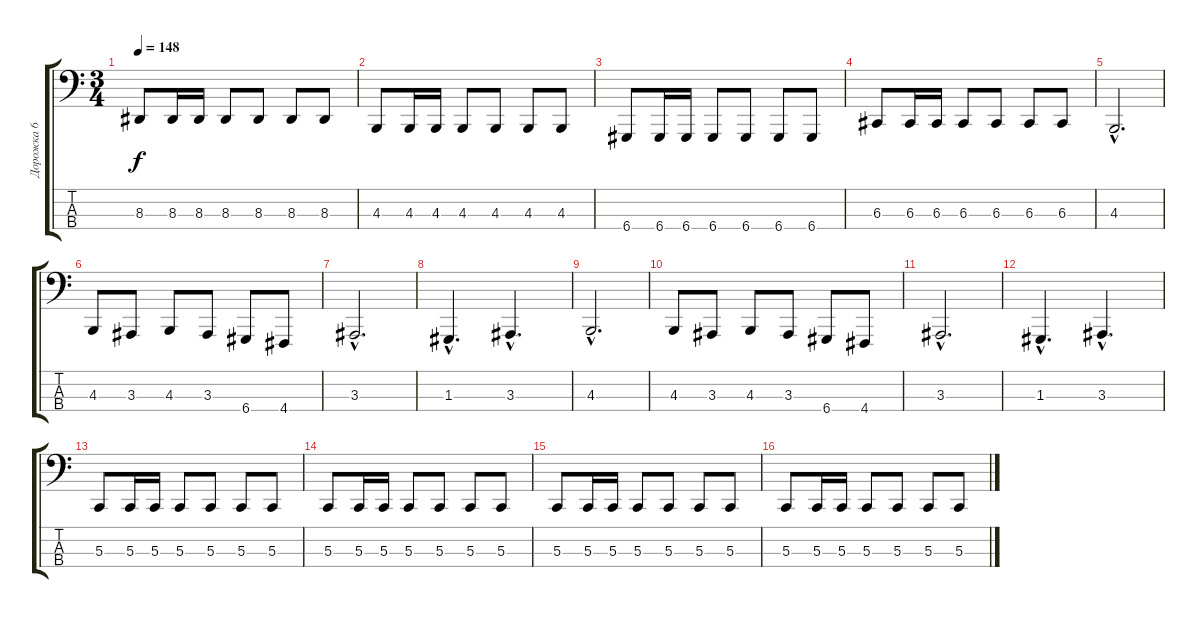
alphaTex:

\track ("Дорожка 6" "Дорожка 6") {instrument lead8bassandlead}
\staff {score tabs}
\tuning (F2 C2 G1 D1) {hide}
\ts (3 4)
\tempo 148
\clef f4
\ks c
8.3.8{dy f} 8.3.16 8.3.16 8.3.8 8.3.8 8.3.8 8.3.8 |
4.3.8 4.3.16 4.3.16 4.3.8 4.3.8 4.3.8 4.3.8 |
6.4.8 6.4.16 6.4.16 6.4.8 6.4.8 6.4.8 6.4.8 |
6.3.8 6.3.16 6.3.16 6.3.8 6.3.8 6.3.8 6.3.8 |
4.3{hac}.2{d} |
4.3.8 3.3.8 4.3.8 3.3.8 6.4.8 4.4.8 |
3.3{hac}.2{d} |
1.3{hac}.4{d} 3.3{hac}.4{d} |
4.3{hac}.2{d} |
4.3.8 3.3.8 4.3.8 3.3.8 6.4.8 4.4.8 |
3.3{hac}.2{d} |
1.3{hac}.4{d} 3.3{hac}.4{d} |
5.3.8 5.3.16 5.3.16 5.3.8 5.3.8 5.3.8 5.3.8 |
5.3.8 5.3.16 5.3.16 5.3.8 5.3.8 5.3.8 5.3.8 |
5.3.8 5.3.16 5.3.16 5.3.8 5.3.8 5.3.8 5.3.8 |
5.3.8 5.3.16 5.3.16 5.3.8 5.3.8 5.3.8 5.3.8
